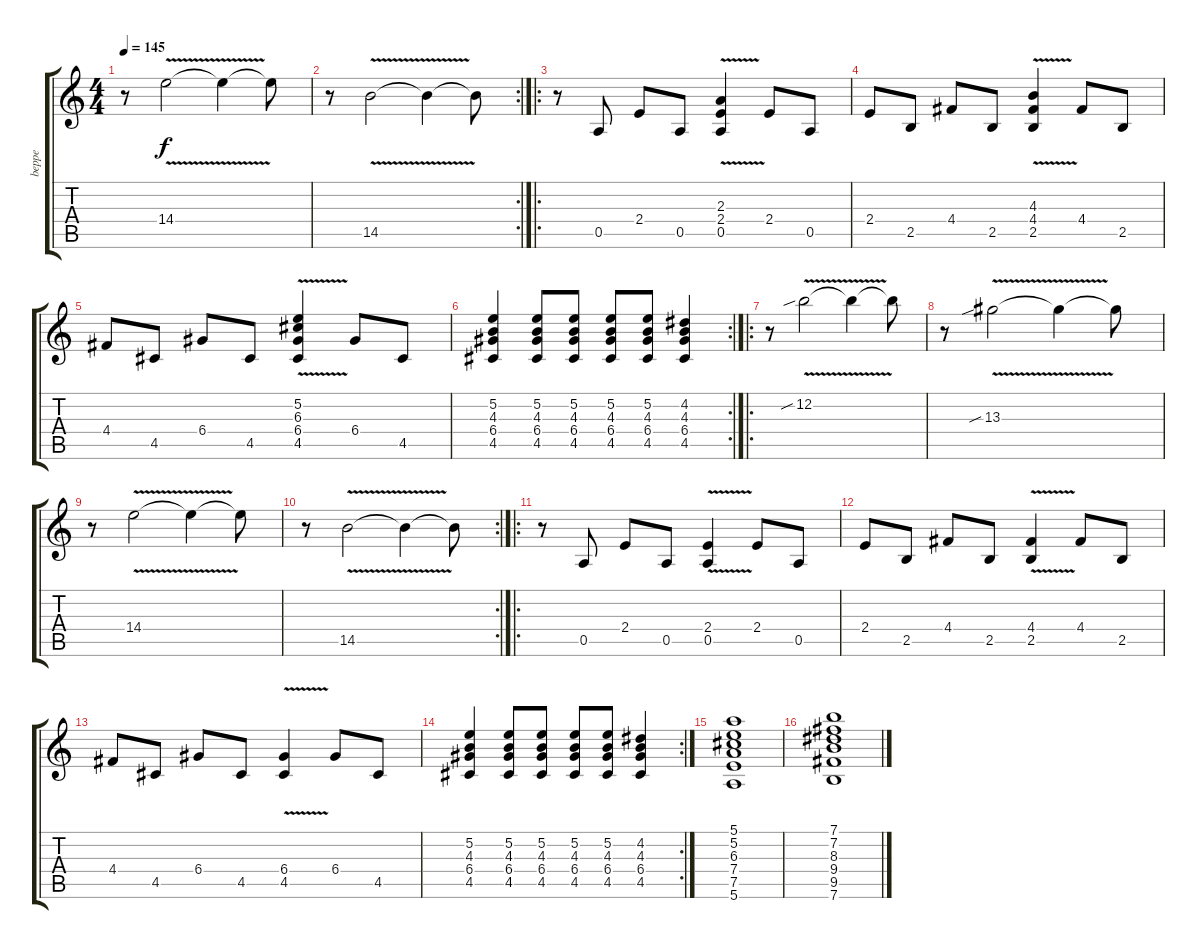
\track ("beppe" "beppe") {instrument overdrivenguitar}
\staff {score tabs}
\tuning (E4 B3 G3 D3 A2 E2) {hide}
\ts (4 4)
\tempo 145
\clef g2
\ks c
r.8{dy f} 14.4{v}.2 14.4{t}.4 14.4{t}.8 |
\rc 2
r.8 14.5{v}.2 14.5{t}.4 14.5{t}.8 |
\ro
r.8 0.5.8 2.4.8 0.5.8 (2.3 2.4{v} 0.5).4 2.4.8 0.5.8 |
2.4.8 2.5.8 4.4.8 2.5.8 (4.3 4.4{v} 2.5).4 4.4.8 2.5.8 |
4.4.8 4.5.8 6.4.8 4.5.8 (5.2 6.3 6.4{v} 4.5).4 6.4.8 4.5.8 |
\rc 2
(5.2 4.3 6.4 4.5).4 (5.2 4.3 6.4 4.5).8 (5.2 4.3 6.4 4.5).8 (5.2 4.3 6.4 4.5).8 (5.2 4.3 6.4 4.5).8 (4.2 4.3 6.4 4.5).4 |
\ro
r.8 12.2{v sib}.2 12.2{t}.4 12.2{t}.8 |
r.8 13.3{v sib}.2 13.3{t}.4 13.3{t}.8 |
r.8 14.4{v}.2 14.4{t}.4 14.4{t}.8 |
\rc 2
r.8 14.5{v}.2 14.5{t}.4 14.5{t}.8 |
\ro
r.8 0.5.8 2.4.8 0.5.8 (2.4{v} 0.5).4 2.4.8 0.5.8 |
2.4.8 2.5.8 4.4.8 2.5.8 (4.4{v} 2.5).4 4.4.8 2.5.8 |
4.4.8 4.5.8 6.4.8 4.5.8 (6.4{v} 4.5).4 6.4.8 4.5.8 |
\rc 2
(5.2 4.3 6.4 4.5).4 (5.2 4.3 6.4 4.5).8 (5.2 4.3 6.4 4.5).8 (5.2 4.3 6.4 4.5).8 (5.2 4.3 6.4 4.5).8 (4.2 4.3 6.4 4.5).4 |
(5.1 5.2 6.3 7.4 7.5 5.6).1 |
(7.1 7.2 8.3 9.4 9.5 7.6).1
